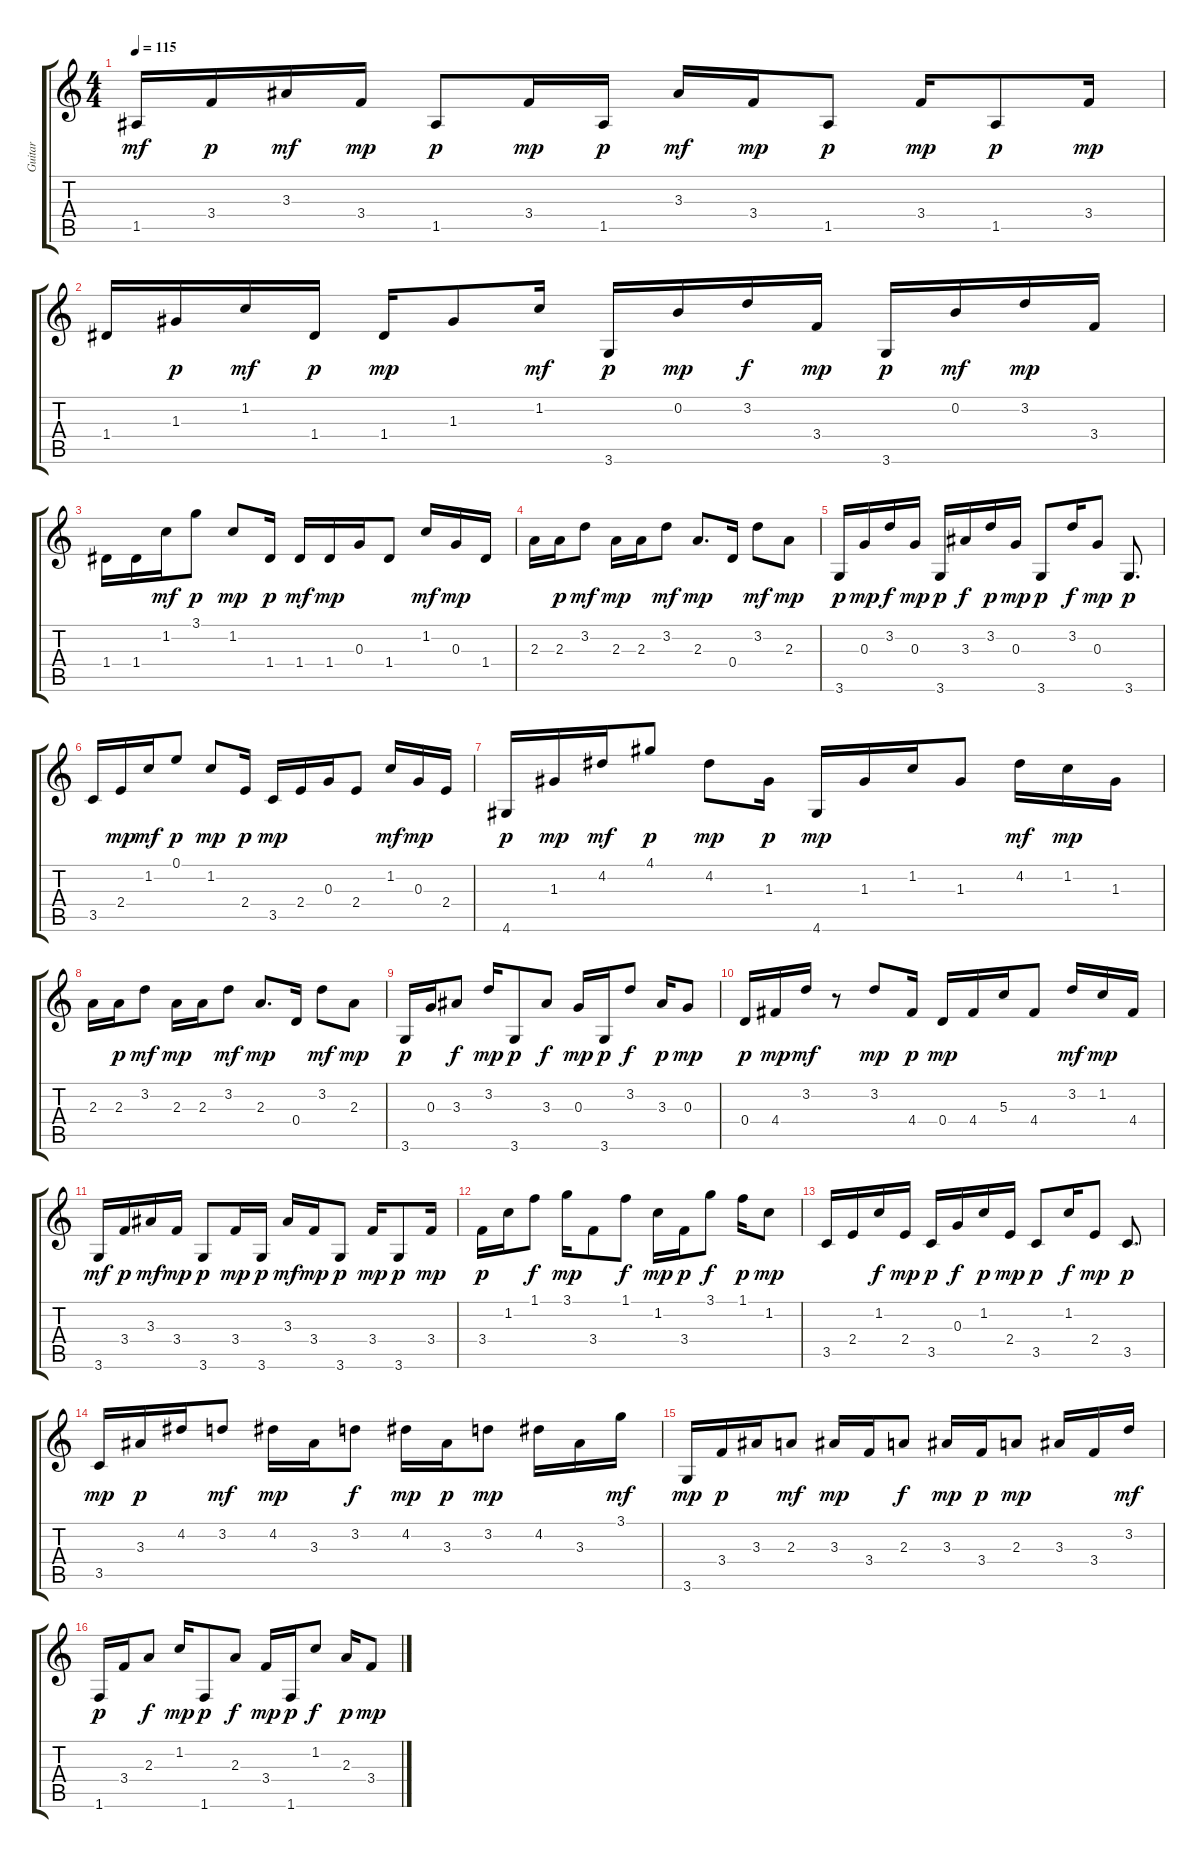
\track ("Guitar " "Guitar ") {instrument acousticguitarsteel}
\staff {score tabs}
\tuning (E4 B3 G3 D3 A2 E2) {hide}
\ts (4 4)
\tempo 115
\clef g2
\ks c
1.5.16{dy mf} 3.4.16{dy p} 3.3.16{dy mf} 3.4.16{dy mp} 1.5.8{dy p} 3.4.16{dy mp} 1.5.16{dy p} 3.3.16{dy mf} 3.4.16{dy mp} 1.5.8{dy p} 3.4.16{dy mp} 1.5.8{dy p} 3.4.16{dy mp} |
1.4.16 1.3.16{dy p} 1.2.16{dy mf} 1.4.16{dy p} 1.4.16{dy mp} 1.3.8 1.2.16{dy mf} 3.6.16{dy p} 0.2.16{dy mp} 3.2.16{dy f} 3.4.16{dy mp} 3.6.16{dy p} 0.2.16{dy mf} 3.2.16{dy mp} 3.4.16 |
1.4.16 1.4.16 1.2.16{dy mf} 3.1.8{dy p} 1.2.8{dy mp} 1.4.16{dy p} 1.4.16{dy mf} 1.4.16{dy mp} 0.3.16 1.4.8 1.2.16{dy mf} 0.3.16{dy mp} 1.4.16 |
2.3.16 2.3.16{dy p} 3.2.8{dy mf} 2.3.16{dy mp} 2.3.16 3.2.8{dy mf} 2.3.8{d dy mp} 0.4.16 3.2.8{dy mf} 2.3.8{dy mp} |
3.6.16{dy p} 0.3.16{dy mp} 3.2.16{dy f} 0.3.16{dy mp} 3.6.16{dy p} 3.3.16{dy f} 3.2.16{dy p} 0.3.16{dy mp} 3.6.8{dy p} 3.2.16{dy f} 0.3.8{dy mp} 3.6.8{d dy p} |
3.5.16 2.4.16{dy mp} 1.2.16{dy mf} 0.1.8{dy p} 1.2.8{dy mp} 2.4.16{dy p} 3.5.16{dy mp} 2.4.16 0.3.16 2.4.8 1.2.16{dy mf} 0.3.16{dy mp} 2.4.16 |
4.6.16{dy p} 1.3.16{dy mp} 4.2.16{dy mf} 4.1.8{dy p} 4.2.8{dy mp} 1.3.16{dy p} 4.6.16{dy mp} 1.3.16 1.2.16 1.3.8 4.2.16{dy mf} 1.2.16{dy mp} 1.3.16 |
2.3.16 2.3.16{dy p} 3.2.8{dy mf} 2.3.16{dy mp} 2.3.16 3.2.8{dy mf} 2.3.8{d dy mp} 0.4.16 3.2.8{dy mf} 2.3.8{dy mp} |
3.6.16{dy p} 0.3.16 3.3.8{dy f} 3.2.16{dy mp} 3.6.8{dy p} 3.3.8{dy f} 0.3.16{dy mp} 3.6.16{dy p} 3.2.8{dy f} 3.3.16{dy p} 0.3.8{dy mp} |
0.4.16{dy p} 4.4.16{dy mp} 3.2.16{dy mf} r.8 3.2.8{dy mp} 4.4.16{dy p} 0.4.16{dy mp} 4.4.16 5.3.16 4.4.8 3.2.16{dy mf} 1.2.16{dy mp} 4.4.16 |
3.6.16{dy mf} 3.4.16{dy p} 3.3.16{dy mf} 3.4.16{dy mp} 3.6.8{dy p} 3.4.16{dy mp} 3.6.16{dy p} 3.3.16{dy mf} 3.4.16{dy mp} 3.6.8{dy p} 3.4.16{dy mp} 3.6.8{dy p} 3.4.16{dy mp} |
3.4.16{dy p} 1.2.16 1.1.8{dy f} 3.1.16{dy mp} 3.4.8 1.1.8{dy f} 1.2.16{dy mp} 3.4.16{dy p} 3.1.8{dy f} 1.1.16{dy p} 1.2.8{dy mp} |
3.5.16 2.4.16 1.2.16{dy f} 2.4.16{dy mp} 3.5.16{dy p} 0.3.16{dy f} 1.2.16{dy p} 2.4.16{dy mp} 3.5.8{dy p} 1.2.16{dy f} 2.4.8{dy mp} 3.5.8{d dy p} |
3.5.16{dy mp} 3.3.16{dy p} 4.2.16 3.2.8{dy mf} 4.2.16{dy mp} 3.3.16 3.2.8{dy f} 4.2.16{dy mp} 3.3.16{dy p} 3.2.8{dy mp} 4.2.16 3.3.16 3.1.16{dy mf} |
3.6.16{dy mp} 3.4.16{dy p} 3.3.16 2.3.8{dy mf} 3.3.16{dy mp} 3.4.16 2.3.8{dy f} 3.3.16{dy mp} 3.4.16{dy p} 2.3.8{dy mp} 3.3.16 3.4.16 3.2.16{dy mf} |
1.6.16{dy p} 3.4.16 2.3.8{dy f} 1.2.16{dy mp} 1.6.8{dy p} 2.3.8{dy f} 3.4.16{dy mp} 1.6.16{dy p} 1.2.8{dy f} 2.3.16{dy p} 3.4.8{dy mp}
